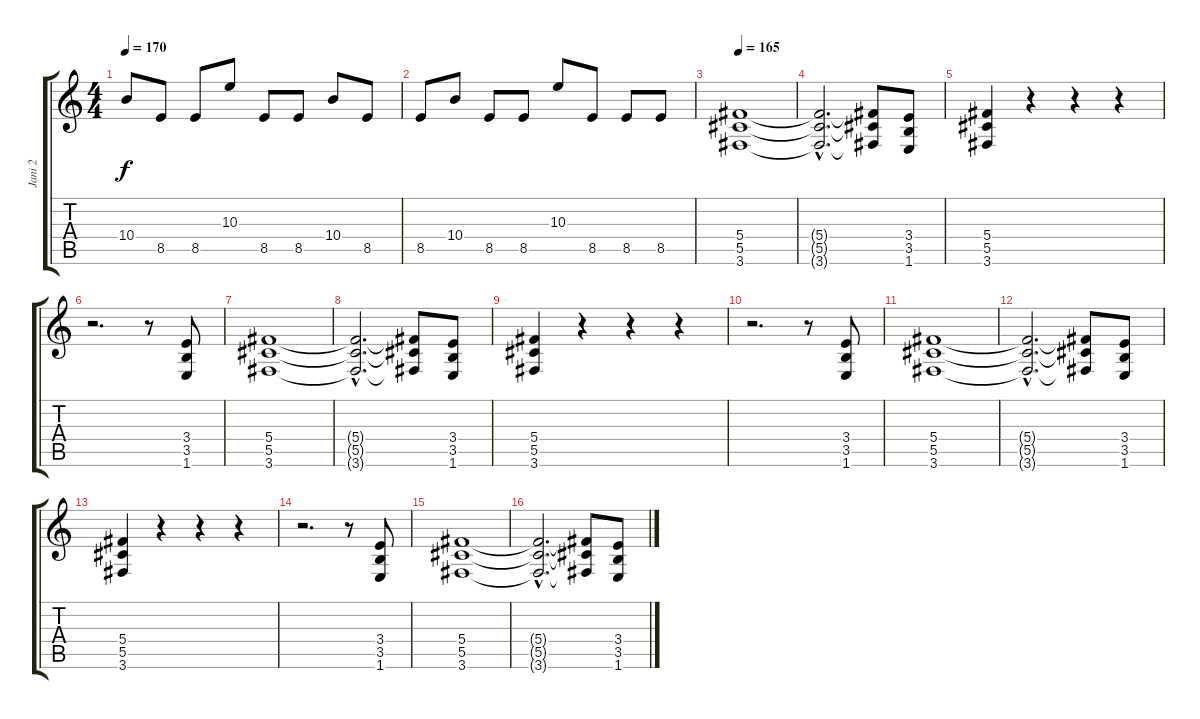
\track ("Jani 2" "Jani 2") {instrument distortionguitar}
\staff {score tabs}
\tuning (Eb4 Bb3 Gb3 Db3 Ab2 Eb2) {hide}
\ts (4 4)
\tempo 170
\clef g2
\ks c
10.4.8{dy f} 8.5.8 8.5.8 10.3.8 8.5.8 8.5.8 10.4.8 8.5.8 |
8.5.8 10.4.8 8.5.8 8.5.8 10.3.8 8.5.8 8.5.8 8.5.8 |
\tempo 165
(5.4 5.5 3.6).1 |
(5.4{hac t} 5.5{hac t} 3.6{hac t}).2{d} (5.4{t} 5.5{t} 3.6{t}).8 (3.4 3.5 1.6).8 |
(5.4 5.5 3.6).4 r.4 r.4 r.4 |
r.2{d} r.8 (3.4 3.5 1.6).8 |
(5.4 5.5 3.6).1 |
(5.4{hac t} 5.5{hac t} 3.6{hac t}).2{d} (5.4{t} 5.5{t} 3.6{t}).8 (3.4 3.5 1.6).8 |
(5.4 5.5 3.6).4 r.4 r.4 r.4 |
r.2{d} r.8 (3.4 3.5 1.6).8 |
(5.4 5.5 3.6).1 |
(5.4{hac t} 5.5{hac t} 3.6{hac t}).2{d} (5.4{t} 5.5{t} 3.6{t}).8 (3.4 3.5 1.6).8 |
(5.4 5.5 3.6).4 r.4 r.4 r.4 |
r.2{d} r.8 (3.4 3.5 1.6).8 |
(5.4 5.5 3.6).1 |
(5.4{hac t} 5.5{hac t} 3.6{hac t}).2{d} (5.4{t} 5.5{t} 3.6{t}).8 (3.4 3.5 1.6).8
